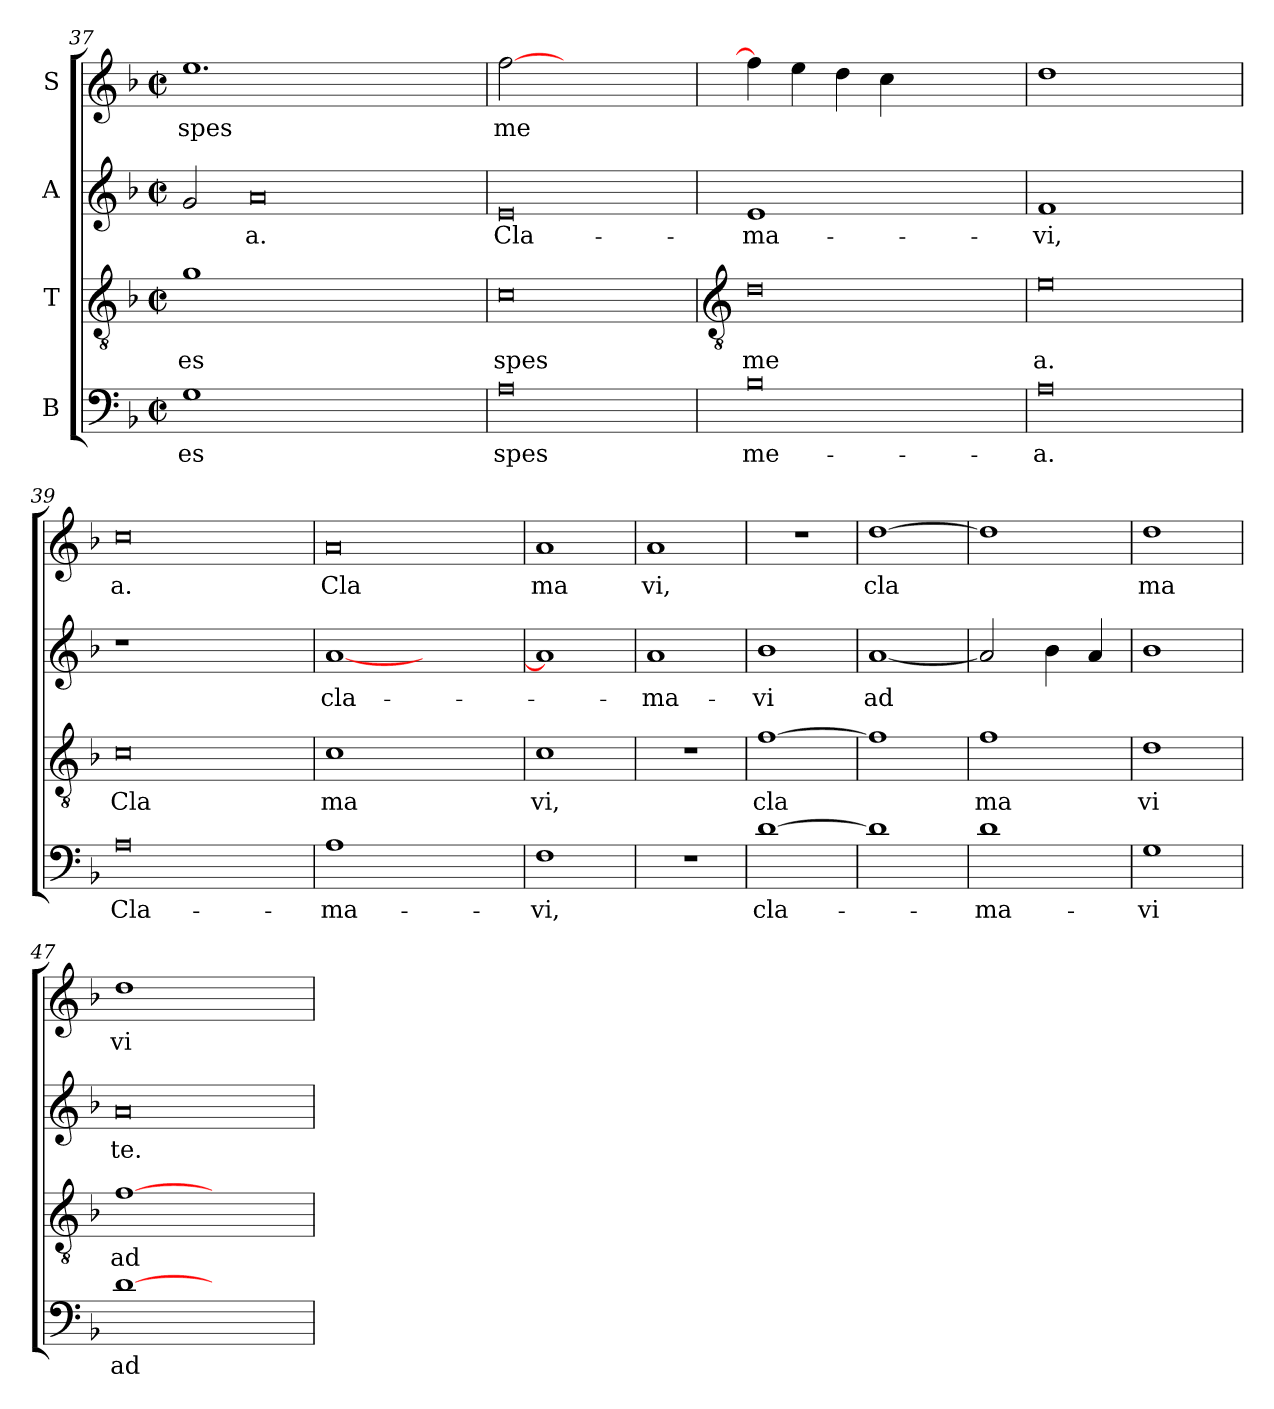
**kern	**text	**kern	**text	**kern	**text	**kern	**text
*part4	*part4	*part3	*part3	*part2	*part2	*part1	*part1
*staff4	*staff4	*staff3	*staff3	*staff2	*staff2	*staff1	*staff1
*I"B	*	*I"T	*	*I"A	*	*I"S	*
*clefF4	*	*clefGv2	*	*clefG2	*	*clefG2	*
*k[b-]	*	*k[b-]	*	*k[b-]	*	*k[b-]	*
*F:	*	*F:	*	*F:	*	*F:	*
*M2/2	*	*M2/2	*	*M2/2	*	*M2/2	*
*met(c|)	*	*met(c|)	*	*met(c|)	*	*met(c|)	*
=37A	=37A	=37A	=37A	=37A	=37A	=37A	=37A
!	!LO:LY:b	!	!LO:LY:b	!	!	!	!LO:LY:b
1G	es	1g	es	2g/	.	1.ee	spes
!	!	!	!	!	!LO:LY:b	!	!
.	.	.	.	0a	-a.	.	.
1.ryy	.	1.ryy	.	.	.	.	.
.	.	.	.	.	.	1ryy	.
=37B	=37B	=37B	=37B	=37B	=37B	=37B	=37B
!	!LO:LY:b	!	!LO:LY:b	!	!LO:LY:b	!	!LO:LY:b
0A	spes	0c	spes	0e	Cla-	[2ff\	me
.	.	.	.	.	.	1.ryy	.
!!LO:LB:g=z
=38	=38	=38	=38	=38	=38	=38	=38
*	*	*clefGv2	*	*	*	*	*
!	!LO:LY:b	!	!LO:LY:b	!	!LO:LY:b	!	!
0B-	me-	0d	me	1e	-ma-	4ff\]	.
.	.	.	.	.	.	4ee\	.
.	.	.	.	.	.	4dd\	.
.	.	.	.	.	.	4cc\	.
.	.	.	.	1ryy	.	1ryy	.
=38A	=38A	=38A	=38A	=38A	=38A	=38A	=38A
!	!LO:LY:b	!	!LO:LY:b	!	!LO:LY:b	!	!
0A	-a.	0e	a.	1f	-vi,	1dd	.
.	.	.	.	1ryy	.	1ryy	.
=39A	=39A	=39A	=39A	=39A	=39A	=39A	=39A
!	!LO:LY:b	!	!LO:LY:b	!	!	!	!LO:LY:b
0A	Cla-	0c	Cla	1r	.	0cc	a.
.	.	.	.	1ryy	.	.	.
=40	=40	=40	=40	=40	=40	=40	=40
!	!LO:LY:b	!	!LO:LY:b	!	!LO:LY:b	!	!LO:LY:b
1A	-ma-	1c	ma	[1a	cla-	0a	Cla
1ryy	.	1ryy	.	1ryy	.	.	.
=41	=41	=41	=41	=41	=41	=41	=41
!	!LO:LY:b	!	!LO:LY:b	!	!	!	!LO:LY:b
1F	-vi,	1c	vi,	1a]	.	1a	ma
=42	=42	=42	=42	=42	=42	=42	=42
!	!	!	!	!	!LO:LY:b	!	!LO:LY:b
1r	.	1r	.	1a	-ma-	1a	vi,
=43	=43	=43	=43	=43	=43	=43	=43
!	!LO:LY:b	!	!LO:LY:b	!	!LO:LY:b	!	!
[1d	cla-	[1f	cla	1b-	-vi	1r	.
=44	=44	=44	=44	=44	=44	=44	=44
!	!	!	!	!	!LO:LY:b	!	!LO:LY:b
1d]	.	1f]	.	[1a	ad	[1dd	cla
=45	=45	=45	=45	=45	=45	=45	=45
!	!LO:LY:b	!	!LO:LY:b	!	!	!	!
1d	-ma-	1f	ma	2a/]	.	1dd]	.
.	.	.	.	4b-\	.	.	.
.	.	.	.	4a/	.	.	.
=46	=46	=46	=46	=46	=46	=46	=46
!	!LO:LY:b	!	!LO:LY:b	!	!	!	!LO:LY:b
1G	-vi	1d	vi	1b-	.	1dd	ma
=47	=47	=47	=47	=47	=47	=47	=47
!	!LO:LY:b	!	!LO:LY:b	!	!LO:LY:b	!	!LO:LY:b
[1d	ad	[1f	ad	0a	te.	1dd	vi
1ryy	.	1ryy	.	.	.	1ryy	.
=	=	=	=	=	=	=	=
*-	*-	*-	*-	*-	*-	*-	*-
